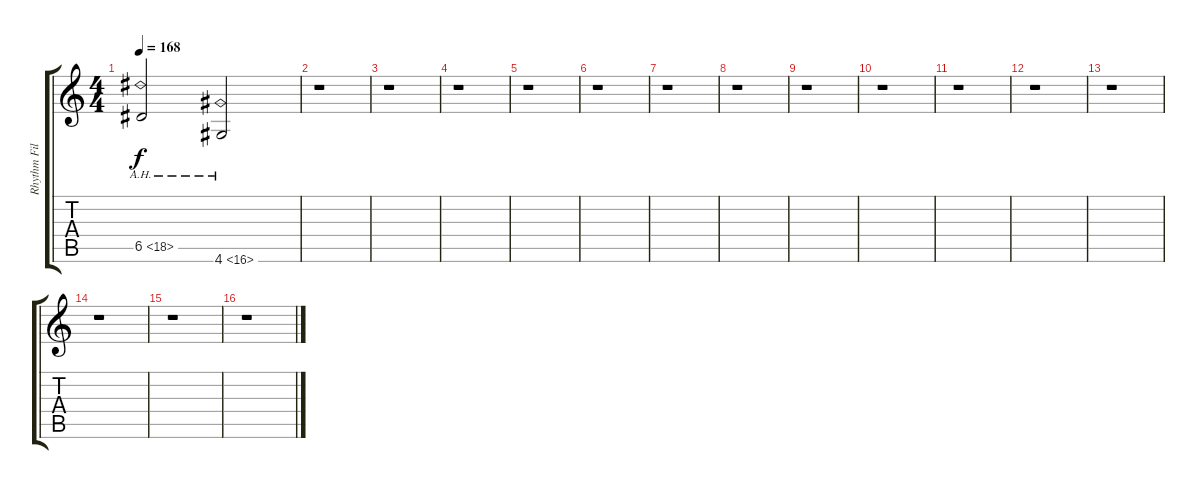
\track ("Rhythm Fill Gtr." "Rhythm Fil") {instrument distortionguitar}
\staff {score tabs}
\tuning (E4 B3 G3 D3 A2 E2) {hide}
\ts (4 4)
\tempo 168
\clef g2
\ks c
6.5{ah 12}.2{dy f} 4.6{ah 12}.2 |
r.1 |
r.1 |
r.1 |
r.1 |
r.1 |
r.1 |
r.1 |
r.1 |
r.1 |
r.1 |
r.1 |
r.1 |
r.1 |
r.1 |
r.1
